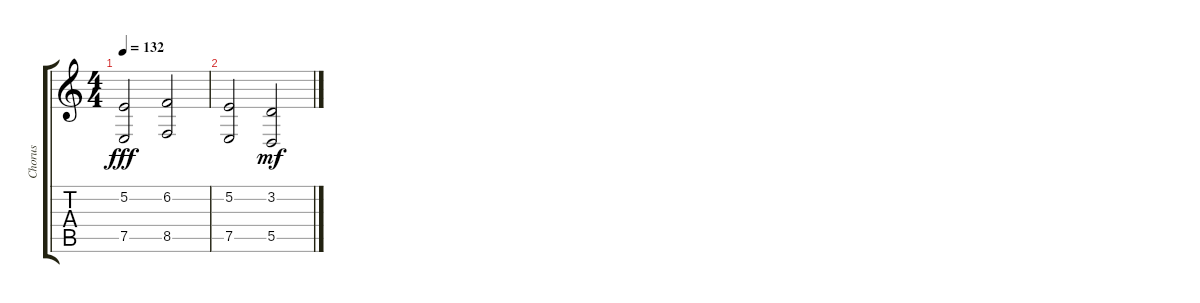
\track ("Chorus" "Chorus") {instrument choiraahs}
\staff {score tabs}
\tuning (E4 B3 G3 D3 A2 E2) {hide}
\ts (4 4)
\tempo 132
\clef g2
\ks c
(5.2 7.5).2{dy fff} (6.2 8.5).2 |
(5.2 7.5).2 (3.2 5.5).2{dy mf}
